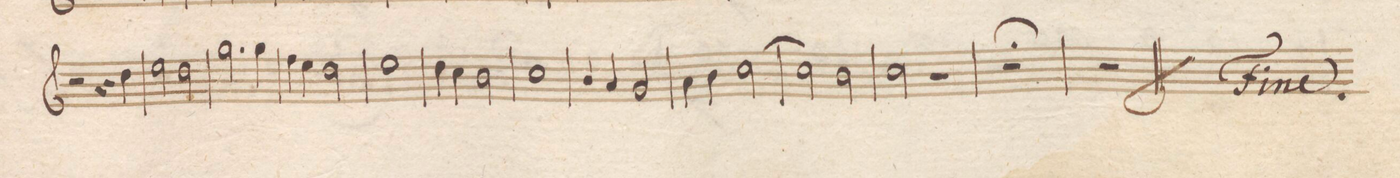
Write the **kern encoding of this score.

**kern	**dynam
*I"Clarinetto 1mo in B.	*
*clefG2	*
*k[b-e-]	*
*met(c|)	*
*M2/2	*
2r	.
4r	.
4cc\	.
=85	=85
2dd\	.
2cc\	.
=86	=86
2.ff\	.
4ff\	.
=87	=87
4ee-\	.
4dd\	.
2cc\	.
=88	=88
1dd	.
=89	=89
4cc\	.
4b-\	.
2a\	.
=90	=90
1b-	.
=91	=91
4a/	.
4g/	.
2f/	.
=92	=92
4g\	.
4a\	.
[2b-\	.
=93	=93
2b-\]	.
2a\	.
=94	=94
2b-\	.
2r	.
=95	=95
1r;	.
=96	=96
1r	.
==	==
*-	*-
